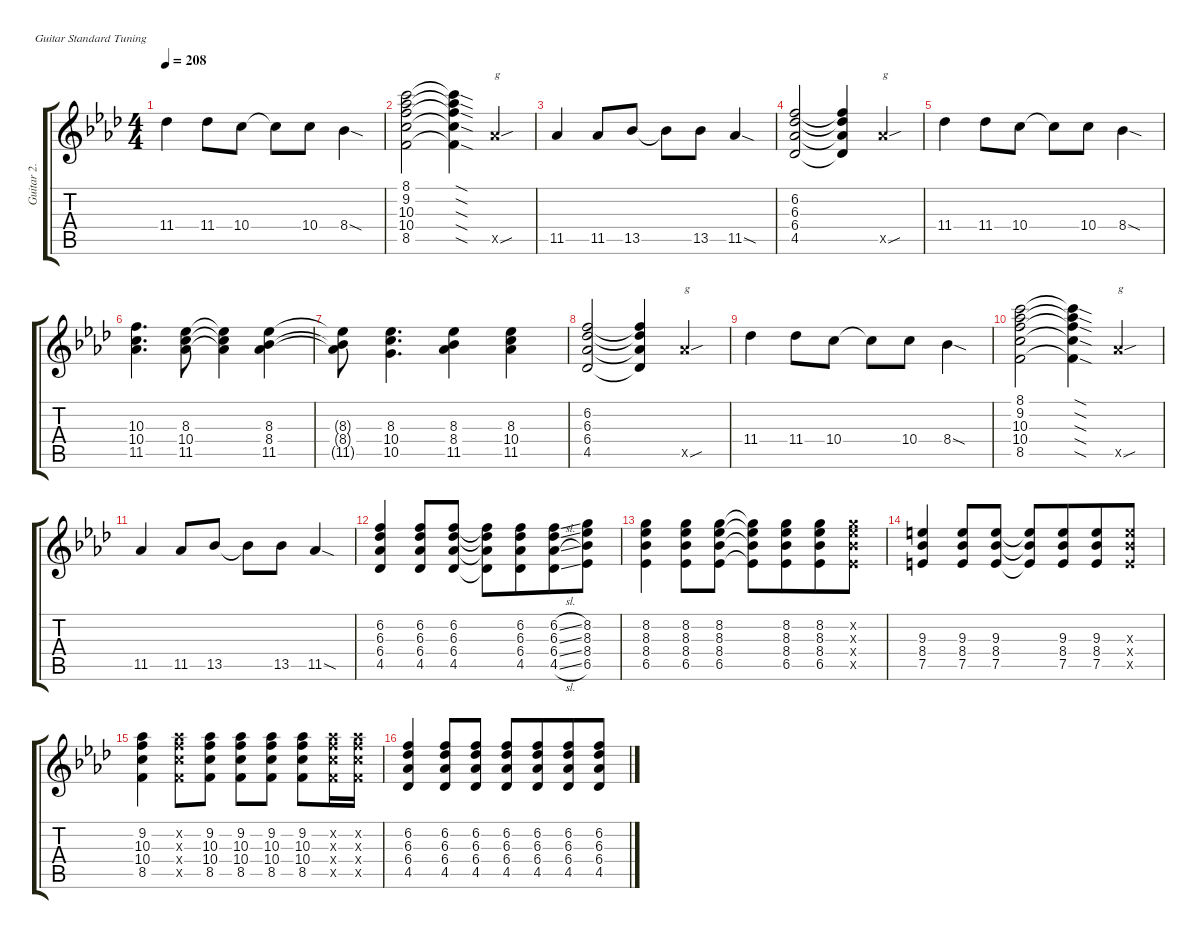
\defaultSystemsLayout 4
\hideDynamics
\otherSystemsTrackNameOrientation horizontal
\track ("Guitar 2." "Guitar 2.") {defaultSystemsLayout 4 instrument overdrivenguitar}
\staff {score tabs}
\tuning (E4 B3 G3 D3 A2 E2)
\ts (4 4)
\tempo 208
\clef g2
\ks fminor
11.4{acc b}.4{dy mf} 11.4{acc b}.8 10.4{acc forcenatural}.8 10.4{t acc forcenatural}.8 10.4{acc forcenatural}.8 8.4{sod acc b}.4 |
(8.5{acc forcenatural} 10.4{acc forcenatural} 10.3{acc forcenatural} 9.2{acc b} 8.1{acc forcenatural}).2 (8.5{sod t acc forcenatural} 10.4{sod t acc forcenatural} 10.3{sod t acc forcenatural} 9.2{sod t acc b} 8.1{sod t acc forcenatural}).4 11.5{sou x acc b}.4{txt "g"} |
11.5{acc b}.4 11.5{acc b}.8 13.5{acc b}.8 13.5{t acc b}.8 13.5{acc b}.8 11.5{sod acc b}.4 |
(4.5{acc b} 6.3{acc b} 6.2{acc forcenatural} 6.4{acc b}).2 (4.5{t acc b} 6.3{t acc b} 6.2{t acc forcenatural} 6.4{t acc b}).4 11.5{sou x acc b}.4{txt "g"} |
11.4{acc b}.4 11.4{acc b}.8 10.4{acc forcenatural}.8 10.4{t acc forcenatural}.8 10.4{acc forcenatural}.8 8.4{sod acc b}.4 |
(10.3{acc forcenatural} 10.4{acc forcenatural} 11.5{acc b}).4{d} (10.4{acc forcenatural} 11.5{acc b} 8.3{acc b}).8 (10.4{t acc forcenatural} 11.5{t acc b} 8.3{t acc b}).4 (11.5{acc b} 8.3{acc b} 8.4{acc b}).4 |
(11.5{t acc b} 8.3{t acc b} 8.4{t acc b}).8 (8.3{acc b} 10.4{acc forcenatural} 10.5{acc forcenatural}).4{d} (11.5{acc b} 8.3{acc b} 8.4{acc b}).4 (10.4{acc forcenatural} 11.5{acc b} 8.3{acc b}).4 |
(4.5{acc b} 6.3{acc b} 6.2{acc forcenatural} 6.4{acc b}).2 (4.5{t acc b} 6.3{t acc b} 6.2{t acc forcenatural} 6.4{t acc b}).4 11.5{sou x acc b}.4{txt "g"} |
11.4{acc b}.4 11.4{acc b}.8 10.4{acc forcenatural}.8 10.4{t acc forcenatural}.8 10.4{acc forcenatural}.8 8.4{sod acc b}.4 |
(8.5{acc forcenatural} 10.4{acc forcenatural} 10.3{acc forcenatural} 9.2{acc b} 8.1{acc forcenatural}).2 (8.5{sod t acc forcenatural} 10.4{sod t acc forcenatural} 10.3{sod t acc forcenatural} 9.2{sod t acc b} 8.1{sod t acc forcenatural}).4 11.5{sou x acc b}.4{txt "g"} |
11.5{acc b}.4 11.5{acc b}.8 13.5{acc b}.8 13.5{t acc b}.8 13.5{acc b}.8 11.5{sod acc b}.4 |
(4.5{acc b} 6.3{acc b} 6.2{acc forcenatural} 6.4{acc b}).4 (4.5{acc b} 6.3{acc b} 6.2{acc forcenatural} 6.4{acc b}).8 (4.5{acc b} 6.3{acc b} 6.2{acc forcenatural} 6.4{acc b}).8 (4.5{t acc b} 6.3{t acc b} 6.2{t acc forcenatural} 6.4{t acc b}).8 (4.5{acc b} 6.3{acc b} 6.2{acc forcenatural} 6.4{acc b}).8{beam merge} (4.5{sl acc b} 6.3{sl acc b} 6.2{sl acc forcenatural} 6.4{sl acc b}).8{beam merge} (6.5{acc b} 8.3{acc b} 8.2{acc forcenatural} 8.4{acc b}).8 |
(6.5{acc b} 8.3{acc b} 8.2{acc forcenatural} 8.4{acc b}).4 (6.5{acc b} 8.3{acc b} 8.2{acc forcenatural} 8.4{acc b}).8 (6.5{acc b} 8.3{acc b} 8.2{acc forcenatural} 8.4{acc b}).8 (6.5{t acc b} 8.3{t acc b} 8.2{t acc forcenatural} 8.4{t acc b}).8 (6.5{acc b} 8.3{acc b} 8.2{acc forcenatural} 8.4{acc b}).8{beam merge} (6.5{acc b} 8.3{acc b} 8.2{acc forcenatural} 8.4{acc b}).8 (6.5{x acc b} 8.3{x acc b} 8.2{x acc forcenatural} 8.4{x acc b}).8 |
(7.5{acc forcenatural} 8.4{acc b} 9.3{acc forcenatural}).4 (7.5{acc forcenatural} 8.4{acc b} 9.3{acc forcenatural}).8 (7.5{acc forcenatural} 8.4{acc b} 9.3{acc forcenatural}).8 (7.5{t acc forcenatural} 8.4{t acc b} 9.3{t acc forcenatural}).8 (7.5{acc forcenatural} 8.4{acc b} 9.3{acc forcenatural}).8{beam merge} (7.5{acc forcenatural} 8.4{acc b} 9.3{acc forcenatural}).8 (7.5{x acc forcenatural} 8.4{x acc b} 9.3{x acc forcenatural}).8 |
(8.5{acc forcenatural} 10.4{acc forcenatural} 10.3{acc forcenatural} 9.2{acc b}).4 (8.5{x acc forcenatural} 10.4{x acc forcenatural} 10.3{x acc forcenatural} 9.2{x acc b}).8 (8.5{acc forcenatural} 10.4{acc forcenatural} 10.3{acc forcenatural} 9.2{acc b}).8 (8.5{acc forcenatural} 10.4{acc forcenatural} 10.3{acc forcenatural} 9.2{acc b}).8 (8.5{acc forcenatural} 10.4{acc forcenatural} 10.3{acc forcenatural} 9.2{acc b}).8 (8.5{acc forcenatural} 10.4{acc forcenatural} 10.3{acc forcenatural} 9.2{acc b}).8 (8.5{x acc forcenatural} 10.4{x acc forcenatural} 10.3{x acc forcenatural} 9.2{x acc b}).16 (8.5{x acc forcenatural} 10.4{x acc forcenatural} 10.3{x acc forcenatural} 9.2{x acc b}).16 |
(4.5{acc b} 6.4{acc b} 6.3{acc b} 6.2{acc forcenatural}).4 (4.5{acc b} 6.4{acc b} 6.3{acc b} 6.2{acc forcenatural}).8 (4.5{acc b} 6.4{acc b} 6.3{acc b} 6.2{acc forcenatural}).8 (4.5{acc b} 6.4{acc b} 6.3{acc b} 6.2{acc forcenatural}).8{beam merge} (4.5{acc b} 6.4{acc b} 6.3{acc b} 6.2{acc forcenatural}).8{beam merge} (4.5{acc b} 6.4{acc b} 6.3{acc b} 6.2{acc forcenatural}).8{beam merge} (4.5{acc b} 6.4{acc b} 6.3{acc b} 6.2{acc forcenatural}).8
